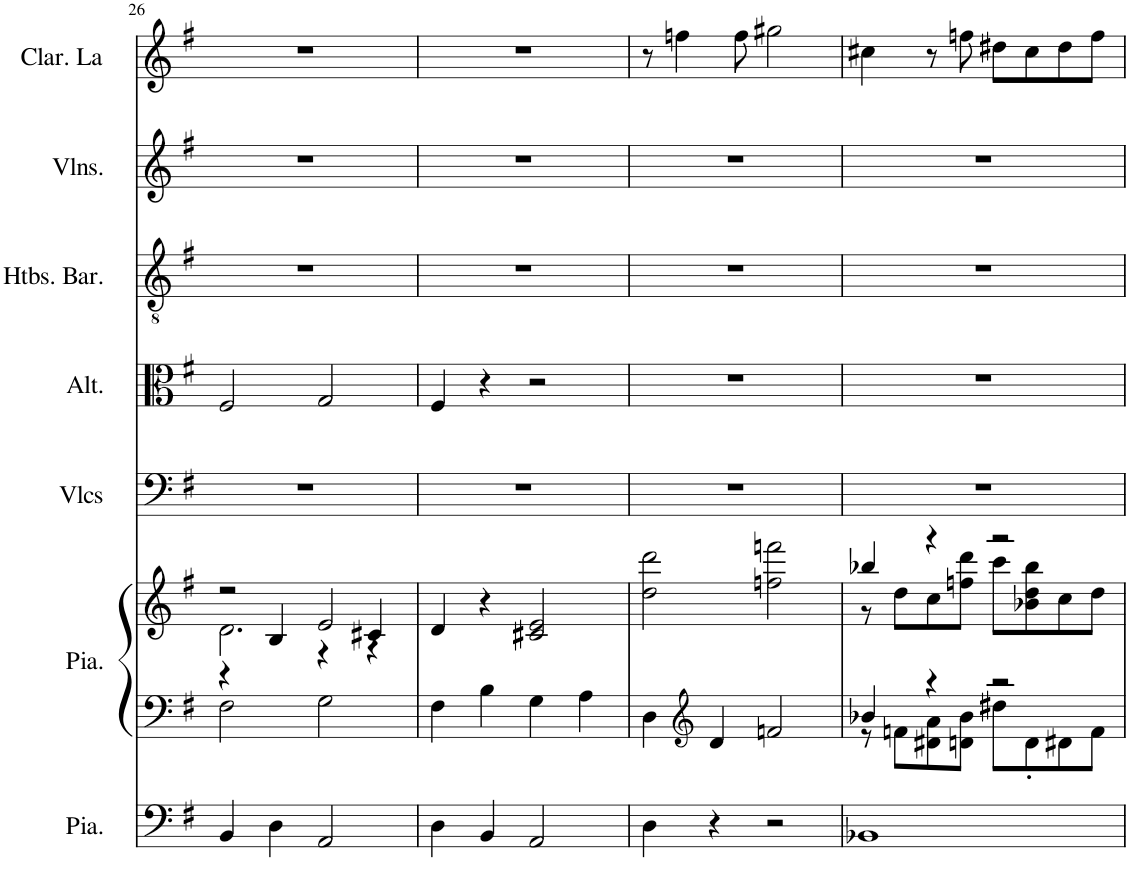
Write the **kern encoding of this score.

**kern	**kern	**kern	**kern	**kern	**kern	**kern	**kern
*part7	*part6	*part6	*part5	*part4	*part3	*part2	*part1
*staff8	*staff7	*staff6	*staff5	*staff4	*staff3	*staff2	*staff1
*I"Piano, Pedals	*I"Piano, Organ	*	*I"Violoncelles, Bass	*I"Altos, Tenor	*I"Hautbois Baryton, Alto	*I"Violons, Soprano	*I"Clarinette en La, Soprano solo
*I'Pia.	*I'Pia.	*	*I'Vlcs	*I'Alt.	*I'Htbs. Bar.	*I'Vlns.	*I'Clar. La
!!LO:PB:g=z
*clefF4	*clefF4	*clefG2	*clefF4	*clefC3	*clefGv2	*clefG2	*clefG2
*	*	*	*	*	*	*	*Trd2c3
*k[f#]	*k[f#]	*k[f#]	*k[f#]	*k[f#]	*k[f#]	*k[f#]	*k[f#]
*M4/4	*M4/4	*M4/4	*M4/4	*M4/4	*M4/4	*M4/4	*M4/4
=26	=26	=26	=26	=26	=26	=26	=26
*	*	*^	*	*	*	*	*
*	*	*	*^	*	*	*	*	*
4BB/	2F#\	2r	2.d\	4r	1r	2F#/	1r	1r	1r
4D\	.	.	.	4B/	.	.	.	.	.
2AA/	2G\	2e/	.	4r	.	2G/	.	.	.
.	.	.	4r	4c#X/	.	.	.	.	.
*	*	*v	*v	*v	*	*	*	*	*
=27	=27	=27	=27	=27	=27	=27	=27
4D\	4F#\	4d/	1r	4F#/	1r	1r	1r
4BB/	4B\	4r	.	4r	.	.	.
2AA/	4G\	2c#X/ 2e/	.	2r	.	.	.
.	4A\	.	.	.	.	.	.
=28	=28	=28	=28	=28	=28	=28	=28
4D\	4D\	2dd\ 2ddd\	1r	1r	1r	1r	8r
.	.	.	.	.	.	.	4ffn\
*	*clefG2	*	*	*	*	*	*
4r	4d/	.	.	.	.	.	.
.	.	.	.	.	.	.	8ff\
2r	2fn/	2ffn\ 2fffn\	.	.	.	.	2gg#X\
=29	=29	=29	=29	=29	=29	=29	=29
*	*^	*^	*	*	*	*	*
1BB-X	4b-X/	8r	4bb-X/	8r	1r	1r	1r	1r	4cc#X\
.	.	8fn\L	.	8dd\L	.	.	.	.	.
.	4r	8d#X\ 8a\	4r	8cc\	.	.	.	.	8r
.	.	8dn\ 8b-\J	.	8ffn\ 8ddd\J	.	.	.	.	8ffn\
.	2r	8dd#X\L	2r	8ccc\L	.	.	.	.	8dd#X\L
.	.	8d'\	.	8b-X\ 8dd\ 8bb-\	.	.	.	.	8cc#\
.	.	8d#X\	.	8cc\	.	.	.	.	8dd#\
.	.	8f\J	.	8dd\J	.	.	.	.	8ff\J
*	*v	*v	*	*	*	*	*	*	*
*	*	*v	*v	*	*	*	*	*
=	=	=	=	=	=	=	=
*-	*-	*-	*-	*-	*-	*-	*-
